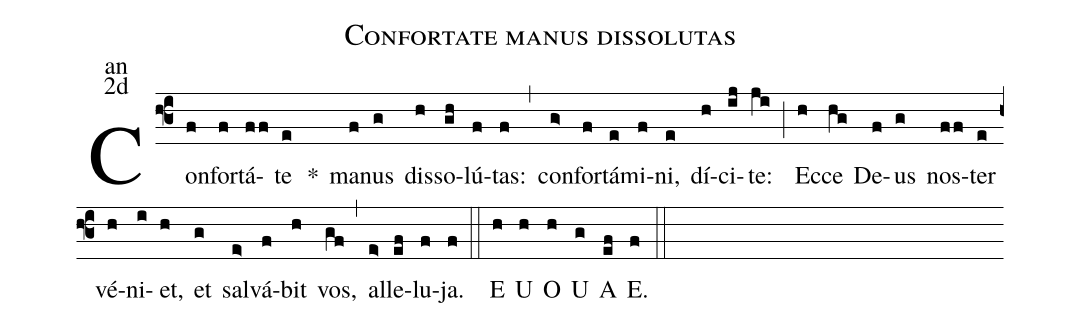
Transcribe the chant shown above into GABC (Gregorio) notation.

name:Confortate manus dissolutas;
office-part:an;
mode:2d;
%%
(f3) Con(f)for(f)tá(ff)te(e) <sp>*</sp>( ) ma(f)nus(g) di(h)sso(gh)lú(f)tas:(f)(,) con(g>)for(f)tá(e)mi(f)ni,(e) dí(h)ci(ij)te:(ji)(;) Ec(h)ce(hg) De(f)us(g) nos(ff)ter(e) vé(h)ni(i)et,(h) et(g) sal(e>)vá(f)bit(h) vos,(gf)(,) al(e>)le(ef)lu(f)ja.(f) (::) E(h) U(h) O(h) U(g) A(ef) E.(f) (::)
